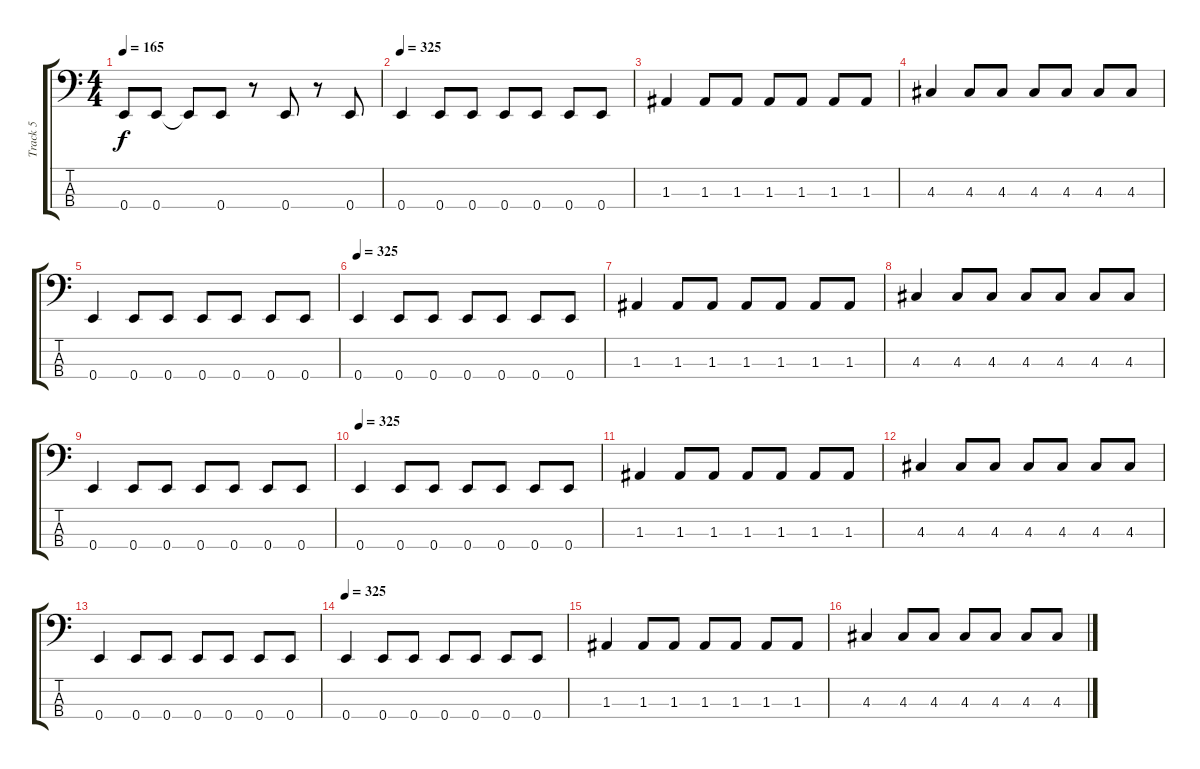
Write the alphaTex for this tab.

\track ("Track 5" "Track 5") {instrument electricbasspick}
\staff {score tabs}
\tuning (G2 D2 A1 E1) {hide}
\ts (4 4)
\tempo 165
\clef f4
\ks c
0.4.8{dy f} 0.4.8 0.4{t}.8 0.4.8 r.8 0.4.8 r.8 0.4.8 |
\tempo 325
0.4.4 0.4.8 0.4.8 0.4.8 0.4.8 0.4.8 0.4.8 |
1.3.4 1.3.8 1.3.8 1.3.8 1.3.8 1.3.8 1.3.8 |
4.3.4 4.3.8 4.3.8 4.3.8 4.3.8 4.3.8 4.3.8 |
0.4.4 0.4.8 0.4.8 0.4.8 0.4.8 0.4.8 0.4.8 |
\tempo 325
0.4.4 0.4.8 0.4.8 0.4.8 0.4.8 0.4.8 0.4.8 |
1.3.4 1.3.8 1.3.8 1.3.8 1.3.8 1.3.8 1.3.8 |
4.3.4 4.3.8 4.3.8 4.3.8 4.3.8 4.3.8 4.3.8 |
0.4.4 0.4.8 0.4.8 0.4.8 0.4.8 0.4.8 0.4.8 |
\tempo 325
0.4.4 0.4.8 0.4.8 0.4.8 0.4.8 0.4.8 0.4.8 |
1.3.4 1.3.8 1.3.8 1.3.8 1.3.8 1.3.8 1.3.8 |
4.3.4 4.3.8 4.3.8 4.3.8 4.3.8 4.3.8 4.3.8 |
0.4.4 0.4.8 0.4.8 0.4.8 0.4.8 0.4.8 0.4.8 |
\tempo 325
0.4.4 0.4.8 0.4.8 0.4.8 0.4.8 0.4.8 0.4.8 |
1.3.4 1.3.8 1.3.8 1.3.8 1.3.8 1.3.8 1.3.8 |
4.3.4 4.3.8 4.3.8 4.3.8 4.3.8 4.3.8 4.3.8
